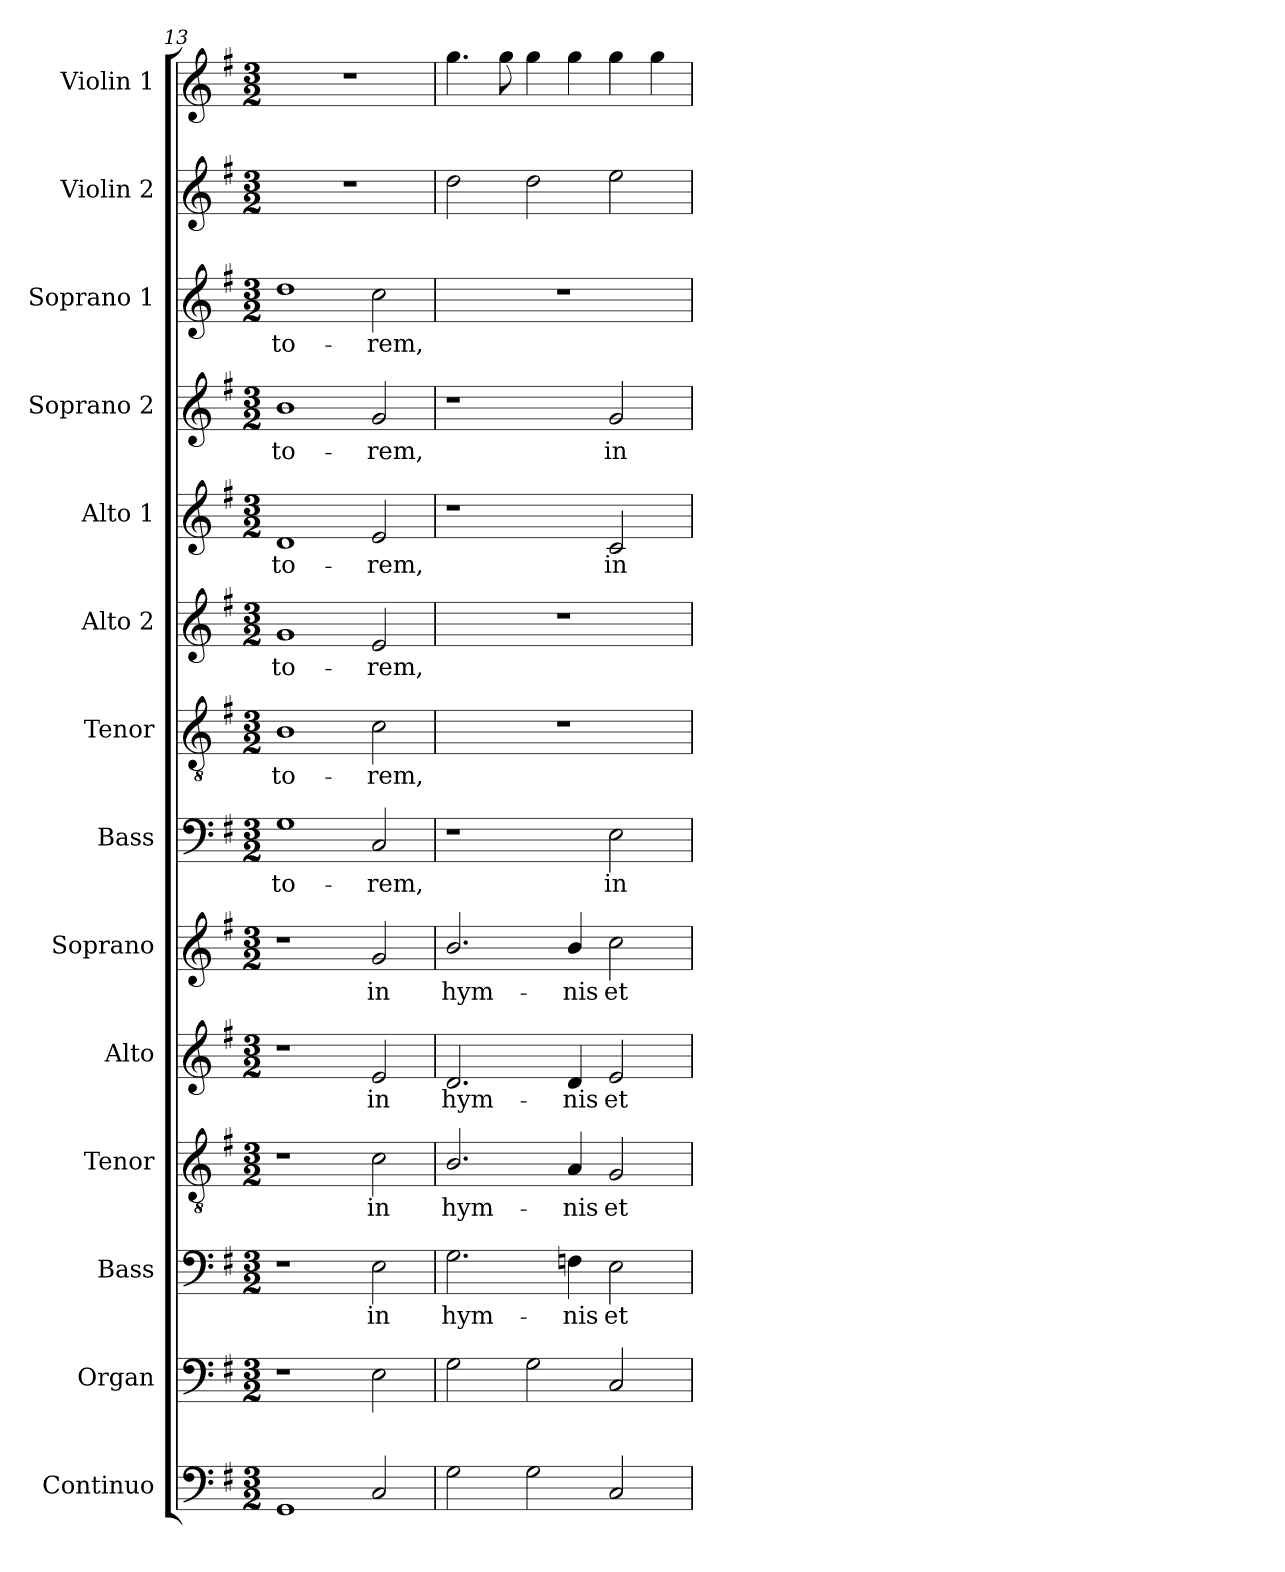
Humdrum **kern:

**kern	**kern	**kern	**text	**kern	**text	**kern	**text	**kern	**text	**kern	**text	**kern	**text	**kern	**text	**kern	**text	**kern	**text	**kern	**text	**kern	**kern
*part14	*part13	*part12	*part12	*part11	*part11	*part10	*part10	*part9	*part9	*part8	*part8	*part7	*part7	*part6	*part6	*part5	*part5	*part4	*part4	*part3	*part3	*part2	*part1
*staff14	*staff13	*staff12	*staff12	*staff11	*staff11	*staff10	*staff10	*staff9	*staff9	*staff8	*staff8	*staff7	*staff7	*staff6	*staff6	*staff5	*staff5	*staff4	*staff4	*staff3	*staff3	*staff2	*staff1
*I"Continuo	*I"Organ	*I"Bass	*	*I"Tenor	*	*I"Alto	*	*I"Soprano	*	*I"Bass	*	*I"Tenor	*	*I"Alto 2	*	*I"Alto 1	*	*I"Soprano 2	*	*I"Soprano 1	*	*I"Violin 2	*I"Violin 1
*I'Cont.	*I'Org.	*I'B.	*	*I'T.	*	*I'A.	*	*I'S.	*	*I'B.	*	*I'T.	*	*I'A2.	*	*I'A1.	*	*I'S2.	*	*I'S1.	*	*I'Vln. 2	*I'Vln. 1
*clefF4	*clefF4	*clefF4	*	*clefGv2	*	*clefG2	*	*clefG2	*	*clefF4	*	*clefGv2	*	*clefG2	*	*clefG2	*	*clefG2	*	*clefG2	*	*clefG2	*clefG2
*	*	*	*	*ITrd7c12	*	*	*	*	*	*	*	*ITrd7c12	*	*	*	*	*	*	*	*	*	*	*
*k[f#]	*k[f#]	*k[f#]	*	*k[f#]	*	*k[f#]	*	*k[f#]	*	*k[f#]	*	*k[f#]	*	*k[f#]	*	*k[f#]	*	*k[f#]	*	*k[f#]	*	*k[f#]	*k[f#]
*G:	*G:	*G:	*	*G:	*	*G:	*	*G:	*	*G:	*	*G:	*	*G:	*	*G:	*	*G:	*	*G:	*	*G:	*G:
*M3/2	*M3/2	*M3/2	*	*M3/2	*	*M3/2	*	*M3/2	*	*M3/2	*	*M3/2	*	*M3/2	*	*M3/2	*	*M3/2	*	*M3/2	*	*M3/2	*M3/2
=13	=13	=13	=13	=13	=13	=13	=13	=13	=13	=13	=13	=13	=13	=13	=13	=13	=13	=13	=13	=13	=13	=13	=13
!	!	!	!	!	!	!	!	!	!	!	!LO:LY:b:color=#000000	!	!	!	!	!	!	!	!	!	!	!	!
!	!	!	!	!	!	!	!	!	!	!	!	!	!LO:LY:b:color=#000000	!	!	!	!	!	!	!	!	!	!
!	!	!	!	!	!	!	!	!	!	!	!	!	!	!	!LO:LY:b:color=#000000	!	!	!	!	!	!	!	!
!	!	!	!	!	!	!	!	!	!	!	!	!	!	!	!	!	!LO:LY:b:color=#000000	!	!	!	!	!	!
!	!	!	!	!	!	!	!	!	!	!	!	!	!	!	!	!	!	!	!LO:LY:b:color=#000000	!	!	!	!
!	!	!	!	!	!	!	!	!	!	!	!	!	!	!	!	!	!	!	!	!	!LO:LY:b:color=#000000	!LO:N:vis=1	!LO:N:vis=1
1GGi	1r	1r	.	1r	.	1r	.	1r	.	1Gi	-to-	1BBi	-to-	1gi	-to-	1di	-to-	1bi	-to-	1ddi	-to-	1.r	1.r
!	!	!	!LO:LY:b:color=#000000	!	!	!	!	!	!	!	!	!	!	!	!	!	!	!	!	!	!	!	!
!	!	!	!	!	!LO:LY:b:color=#000000	!	!	!	!	!	!	!	!	!	!	!	!	!	!	!	!	!	!
!	!	!	!	!	!	!	!LO:LY:b:color=#000000	!	!	!	!	!	!	!	!	!	!	!	!	!	!	!	!
!	!	!	!	!	!	!	!	!	!LO:LY:b:color=#000000	!	!	!	!	!	!	!	!	!	!	!	!	!	!
!	!	!	!	!	!	!	!	!	!	!	!LO:LY:b:color=#000000	!	!	!	!	!	!	!	!	!	!	!	!
!	!	!	!	!	!	!	!	!	!	!	!	!	!LO:LY:b:color=#000000	!	!	!	!	!	!	!	!	!	!
!	!	!	!	!	!	!	!	!	!	!	!	!	!	!	!LO:LY:b:color=#000000	!	!	!	!	!	!	!	!
!	!	!	!	!	!	!	!	!	!	!	!	!	!	!	!	!	!LO:LY:b:color=#000000	!	!	!	!	!	!
!	!	!	!	!	!	!	!	!	!	!	!	!	!	!	!	!	!	!	!LO:LY:b:color=#000000	!	!	!	!
!	!	!	!	!	!	!	!	!	!	!	!	!	!	!	!	!	!	!	!	!	!LO:LY:b:color=#000000	!	!
2Ci/	2Ei\	2Ei\	in	2Ci\	in	2ei/	in	2gi/	in	2Ci/	-rem,	2Ci\	-rem,	2ei/	-rem,	2ei/	-rem,	2gi/	-rem,	2cci\	-rem,	.	.
!!LO:PB:g=z
=14	=14	=14	=14	=14	=14	=14	=14	=14	=14	=14	=14	=14	=14	=14	=14	=14	=14	=14	=14	=14	=14	=14	=14
!	!	!	!LO:LY:b:color=#000000	!	!	!	!	!	!	!	!	!	!	!	!	!	!	!	!	!	!	!	!
!	!	!	!	!	!LO:LY:b:color=#000000	!	!	!	!	!	!	!	!	!	!	!	!	!	!	!	!	!	!
!	!	!	!	!	!	!	!LO:LY:b:color=#000000	!	!	!	!	!	!	!	!	!	!	!	!	!	!	!	!
!	!	!	!	!	!	!	!	!	!LO:LY:b:color=#000000	!	!	!LO:N:vis=1	!	!LO:N:vis=1	!	!	!	!	!	!LO:N:vis=1	!	!	!
2Gi\	2Gi\	2.Gi\	hym-	2.BBi/	hym-	2.di/	hym-	2.bi/	hym-	1r	.	1.r	.	1.r	.	1r	.	1r	.	1.r	.	2ddi\	4.ggi\
.	.	.	.	.	.	.	.	.	.	.	.	.	.	.	.	.	.	.	.	.	.	.	8ggi\
2Gi\	2Gi\	.	.	.	.	.	.	.	.	.	.	.	.	.	.	.	.	.	.	.	.	2ddi\	4ggi\
!	!	!	!LO:LY:b:color=#000000	!	!	!	!	!	!	!	!	!	!	!	!	!	!	!	!	!	!	!	!
!	!	!	!	!	!LO:LY:b:color=#000000	!	!	!	!	!	!	!	!	!	!	!	!	!	!	!	!	!	!
!	!	!	!	!	!	!	!LO:LY:b:color=#000000	!	!	!	!	!	!	!	!	!	!	!	!	!	!	!	!
!	!	!	!	!	!	!	!	!	!LO:LY:b:color=#000000	!	!	!	!	!	!	!	!	!	!	!	!	!	!
.	.	4Fni\	-nis	4AAi/	-nis	4di/	-nis	4bi/	-nis	.	.	.	.	.	.	.	.	.	.	.	.	.	4ggi\
!	!	!	!LO:LY:b:color=#000000	!	!	!	!	!	!	!	!	!	!	!	!	!	!	!	!	!	!	!	!
!	!	!	!	!	!LO:LY:b:color=#000000	!	!	!	!	!	!	!	!	!	!	!	!	!	!	!	!	!	!
!	!	!	!	!	!	!	!LO:LY:b:color=#000000	!	!	!	!	!	!	!	!	!	!	!	!	!	!	!	!
!	!	!	!	!	!	!	!	!	!LO:LY:b:color=#000000	!	!	!	!	!	!	!	!	!	!	!	!	!	!
!	!	!	!	!	!	!	!	!	!	!	!LO:LY:b:color=#000000	!	!	!	!	!	!	!	!	!	!	!	!
!	!	!	!	!	!	!	!	!	!	!	!	!	!	!	!	!	!LO:LY:b:color=#000000	!	!	!	!	!	!
!	!	!	!	!	!	!	!	!	!	!	!	!	!	!	!	!	!	!	!LO:LY:b:color=#000000	!	!	!	!
2Ci/	2Ci/	2Ei\	et	2GGi/	et	2ei/	et	2cci\	et	2Ei\	in	.	.	.	.	2ci/	in	2gi/	in	.	.	2eei\	4ggi\
.	.	.	.	.	.	.	.	.	.	.	.	.	.	.	.	.	.	.	.	.	.	.	4ggi\
=	=	=	=	=	=	=	=	=	=	=	=	=	=	=	=	=	=	=	=	=	=	=	=
*-	*-	*-	*-	*-	*-	*-	*-	*-	*-	*-	*-	*-	*-	*-	*-	*-	*-	*-	*-	*-	*-	*-	*-
